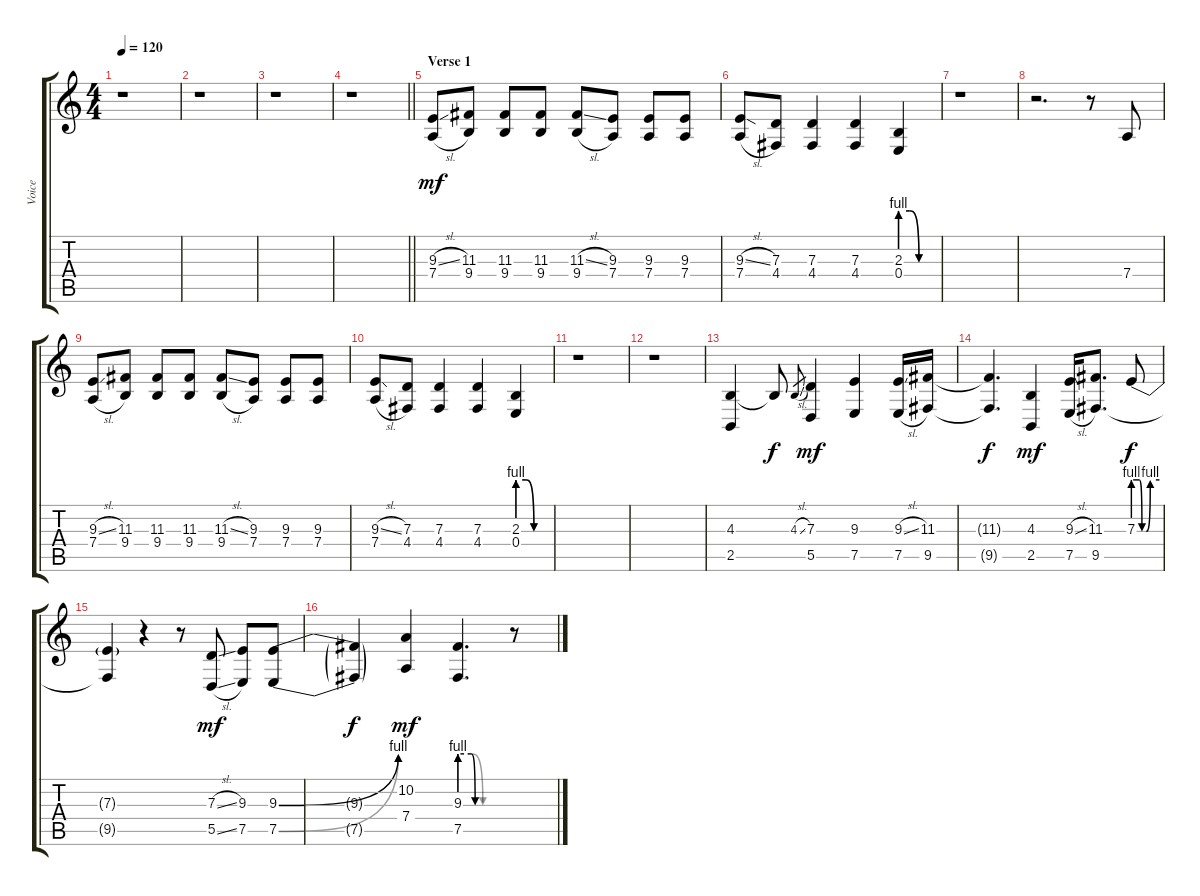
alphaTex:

\track ("Voice" "Voice") {instrument altosax}
\staff {score tabs}
\tuning (E4 B3 G3 D3 A2 E2) {hide}
\ts (4 4)
\tempo 120
\clef g2
\ks c
r.1{dy mf} |
r.1 |
r.1 |
\barLineRight lightlight
r.1 |
\section ("" "Verse 1")
(9.3{sl} 7.4{h}).8 (11.3 9.4).8 (11.3 9.4).8 (11.3 9.4).8 (11.3{sl} 9.4{h}).8 (9.3 7.4).8 (9.3 7.4).8 (9.3 7.4).8 |
(9.3{sl} 7.4{h}).8 (7.3 4.4).8 (7.3 4.4).4 (7.3 4.4).4 (2.3{be (custom 0 4 15 4 30 0 60 0)} 0.4{be (custom 0 4 15 4 30 0 60 0)}).4 |
r.1 |
r.2{d} r.8 7.4.8 |
(9.3{sl} 7.4{h}).8 (11.3 9.4).8 (11.3 9.4).8 (11.3 9.4).8 (11.3{sl} 9.4{h}).8 (9.3 7.4).8 (9.3 7.4).8 (9.3 7.4).8 |
(9.3{sl} 7.4{h}).8 (7.3 4.4).8 (7.3 4.4).4 (7.3 4.4).4 (2.3{be (custom 0 4 15 4 30 0 60 0)} 0.4{be (custom 0 4 15 4 30 0 60 0)}).4 |
r.1 |
r.1 |
(4.3 2.5).4 4.3{t}.8{dy f} 4.3{sl}.8{gr} (7.3 5.5).4{dy mf} (9.3 7.5).4 (9.3{sl} 7.5{h}).16 (11.3 9.5).16 |
(11.3{t} 9.5{t}).4{d dy f} (4.3 2.5).4{dy mf} (9.3{sl} 7.5{h}).16 (11.3 9.5).8{d} 7.3{be (custom 0 4 14 4 20 0 30 0 39 4 60 4)}.8{dy f} |
(7.3{t} 9.5{t}).4 r.4 r.8 (7.3{sl} 5.5{sl}).8{dy mf} (9.3 7.5).8 (9.3{be (bend 0 0 60 4)} 7.5{be (bend 0 0 60 4)}).8 |
(9.3{t} 7.5{t}).4{dy f} (10.2 7.4).4{dy mf} (9.3{be (custom 0 4 15 4 20 0 60 0)} 7.5{be (custom 0 4 15 4 30 0 60 0)}).4{d} r.8
